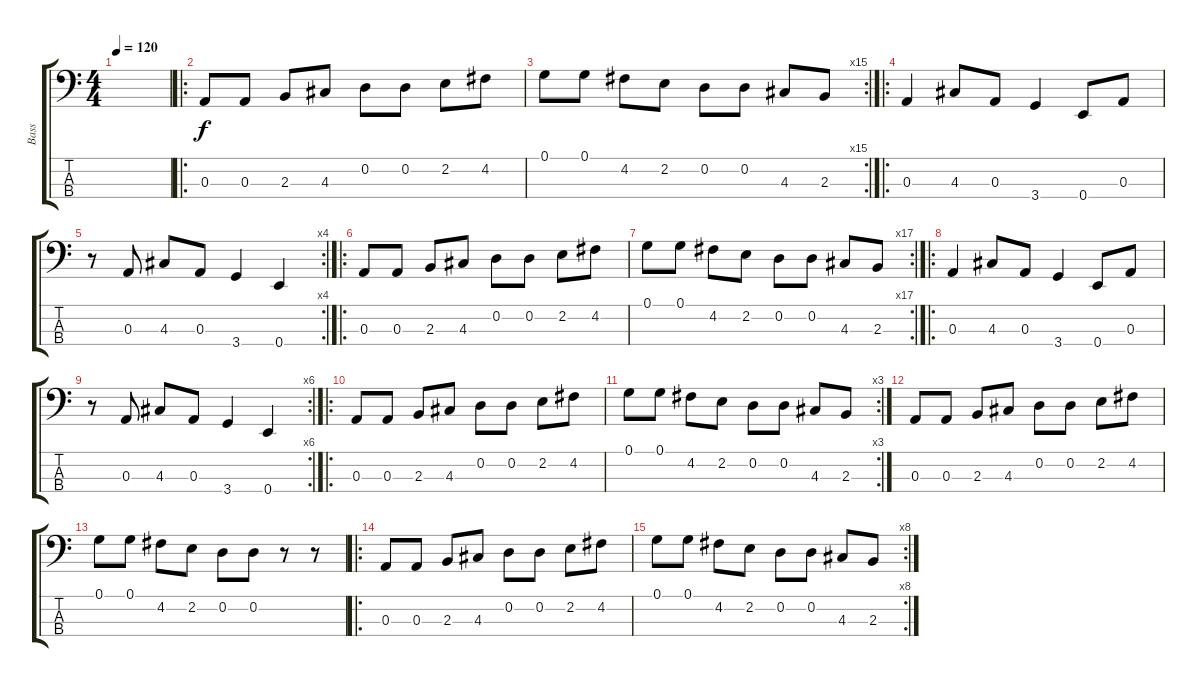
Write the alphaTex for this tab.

\track ("Bass" "Bass") {instrument electricbasspick}
\staff {score tabs}
\tuning (G2 D2 A1 E1) {hide}
\ts (4 4)
\tempo 120
\clef f4
\ks c
|
\ro
0.3.8 0.3.8 2.3.8 4.3.8 0.2.8 0.2.8 2.2.8 4.2.8 |
\rc 15
0.1.8 0.1.8 4.2.8 2.2.8 0.2.8 0.2.8 4.3.8 2.3.8 |
\ro
0.3.4 4.3.8 0.3.8 3.4.4 0.4.8 0.3.8 |
\rc 4
r.8 0.3.8 4.3.8 0.3.8 3.4.4 0.4.4 |
\ro
0.3.8 0.3.8 2.3.8 4.3.8 0.2.8 0.2.8 2.2.8 4.2.8 |
\rc 17
0.1.8 0.1.8 4.2.8 2.2.8 0.2.8 0.2.8 4.3.8 2.3.8 |
\ro
0.3.4 4.3.8 0.3.8 3.4.4 0.4.8 0.3.8 |
\rc 6
r.8 0.3.8 4.3.8 0.3.8 3.4.4 0.4.4 |
\ro
0.3.8 0.3.8 2.3.8 4.3.8 0.2.8 0.2.8 2.2.8 4.2.8 |
\rc 3
0.1.8 0.1.8 4.2.8 2.2.8 0.2.8 0.2.8 4.3.8 2.3.8 |
0.3.8 0.3.8 2.3.8 4.3.8 0.2.8 0.2.8 2.2.8 4.2.8 |
0.1.8 0.1.8 4.2.8 2.2.8 0.2.8 0.2.8 r.8 r.8 |
\ro
0.3.8 0.3.8 2.3.8 4.3.8 0.2.8 0.2.8 2.2.8 4.2.8 |
\rc 8
0.1.8 0.1.8 4.2.8 2.2.8 0.2.8 0.2.8 4.3.8 2.3.8
